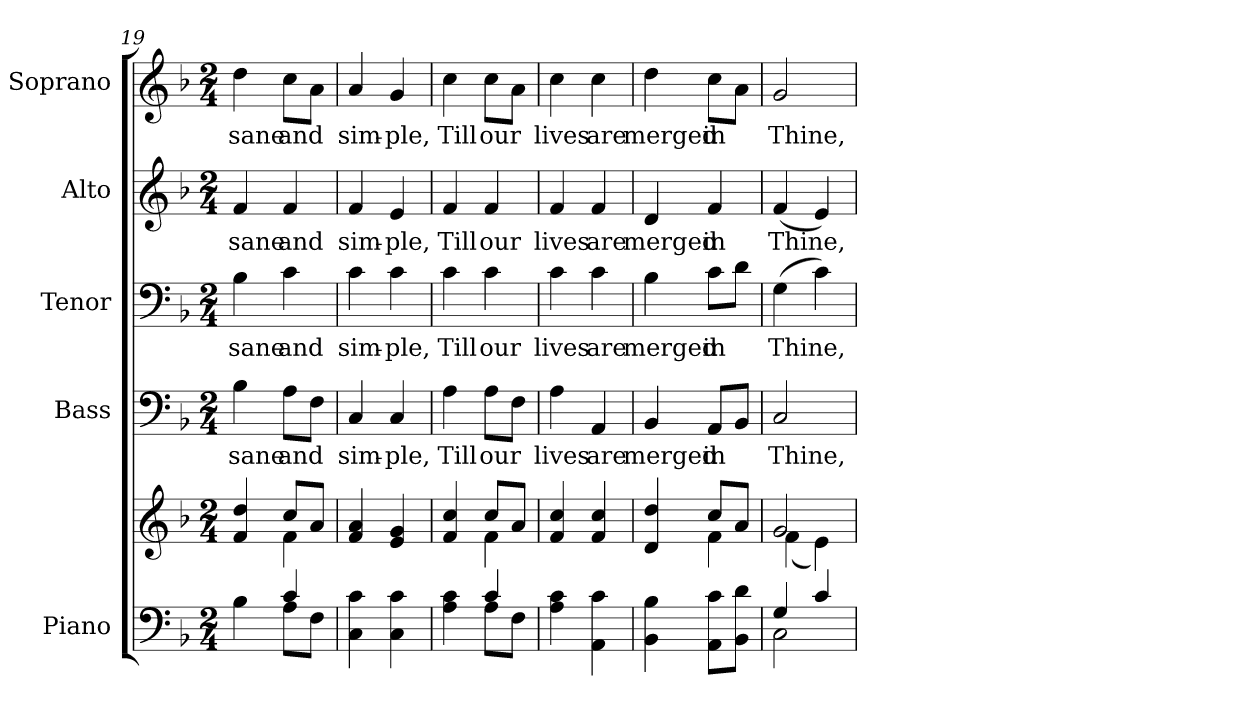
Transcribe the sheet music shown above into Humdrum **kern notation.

**kern	**kern	**kern	**text	**kern	**text	**kern	**text	**kern	**text
*part5	*part5	*part4	*part4	*part3	*part3	*part2	*part2	*part1	*part1
*staff6	*staff5	*staff4	*staff4	*staff3	*staff3	*staff2	*staff2	*staff1	*staff1
*I"Piano	*	*I"Bass	*	*I"Tenor	*	*I"Alto	*	*I"Soprano	*
*I'Pno.	*	*I'B.	*	*I'T.	*	*I'A.	*	*I'S.	*
*clefF4	*clefG2	*clefF4	*	*clefF4	*	*clefG2	*	*clefG2	*
*k[b-]	*k[b-]	*k[b-]	*	*k[b-]	*	*k[b-]	*	*k[b-]	*
*F:	*F:	*F:	*	*F:	*	*F:	*	*F:	*
*M2/4	*M2/4	*M2/4	*	*M2/4	*	*M2/4	*	*M2/4	*
=19	=19	=19	=19	=19	=19	=19	=19	=19	=19
*^	*^	*	*	*	*	*	*	*	*
!	!	!	!	!	!LO:LY:b:color=#000000	!	!	!	!	!	!
!	!	!	!	!	!	!	!LO:LY:b:color=#000000	!	!	!	!
!	!	!	!	!	!	!	!	!	!LO:LY:b:color=#000000	!	!
!	!	!	!	!	!	!	!	!	!	!	!LO:LY:b:color=#000000
4B-i\	4ryy	4fi/ 4ddi	4ryy	4B-i\	sane	4B-i\	sane	4fi/	sane	4ddi\	sane
!	!	!	!	!	!LO:LY:b:color=#000000	!	!	!	!	!	!
!	!	!	!	!	!	!	!LO:LY:b:color=#000000	!	!	!	!
!	!	!	!	!	!	!	!	!	!LO:LY:b:color=#000000	!	!
!	!	!	!	!	!	!	!	!	!	!	!LO:LY:b:color=#000000
4ci/	8Ai\L	8cci/L	4fi\	8Ai\L	and	4ci\	and	4fi/	and	8cci\L	and
.	8Fi\J	8ai/J	.	8Fi\J	.	.	.	.	.	8ai\J	.
*v	*v	*	*	*	*	*	*	*	*	*	*
*	*v	*v	*	*	*	*	*	*	*	*
=20	=20	=20	=20	=20	=20	=20	=20	=20	=20
*^	*	*	*	*	*	*	*	*	*
!	!	!	!	!LO:LY:b:color=#000000	!	!	!	!	!	!
*v	*v	*	*	*	*	*	*	*	*	*
*^	*	*	*	*	*	*	*	*	*
!	!	!	!	!	!	!LO:LY:b:color=#000000	!	!	!	!
*v	*v	*	*	*	*	*	*	*	*	*
*^	*	*	*	*	*	*	*	*	*
!	!	!	!	!	!	!	!	!LO:LY:b:color=#000000	!	!
*v	*v	*	*	*	*	*	*	*	*	*
*^	*	*	*	*	*	*	*	*	*
!	!	!	!	!	!	!	!	!	!	!LO:LY:b:color=#000000
*v	*v	*	*	*	*	*	*	*	*	*
4Ci\ 4ci	4fi/ 4ai	4Ci/	sim-	4ci\	sim-	4fi/	sim-	4ai/	sim-
!	!	!	!LO:LY:b:color=#000000	!	!	!	!	!	!
!	!	!	!	!	!LO:LY:b:color=#000000	!	!	!	!
!	!	!	!	!	!	!	!LO:LY:b:color=#000000	!	!
!	!	!	!	!	!	!	!	!	!LO:LY:b:color=#000000
4Ci\ 4ci	4ei/ 4gi	4Ci/	-ple,	4ci\	-ple,	4ei/	-ple,	4gi/	-ple,
!!LO:PB:g=z
=21	=21	=21	=21	=21	=21	=21	=21	=21	=21
*^	*^	*	*	*	*	*	*	*	*
!	!	!	!	!	!LO:LY:b:color=#000000	!	!	!	!	!	!
!	!	!	!	!	!	!	!LO:LY:b:color=#000000	!	!	!	!
!	!	!	!	!	!	!	!	!	!LO:LY:b:color=#000000	!	!
!	!	!	!	!	!	!	!	!	!	!	!LO:LY:b:color=#000000
4Ai\ 4ci	4ryy	4fi/ 4cci	4ryy	4Ai\	Till	4ci\	Till	4fi/	Till	4cci\	Till
!	!	!	!	!	!LO:LY:b:color=#000000	!	!	!	!	!	!
!	!	!	!	!	!	!	!LO:LY:b:color=#000000	!	!	!	!
!	!	!	!	!	!	!	!	!	!LO:LY:b:color=#000000	!	!
!	!	!	!	!	!	!	!	!	!	!	!LO:LY:b:color=#000000
4ci/	8Ai\L	8cci/L	4fi\	8Ai\L	our	4ci\	our	4fi/	our	8cci\L	our
.	8Fi\J	8ai/J	.	8Fi\J	.	.	.	.	.	8ai\J	.
*v	*v	*	*	*	*	*	*	*	*	*	*
*	*v	*v	*	*	*	*	*	*	*	*
=22	=22	=22	=22	=22	=22	=22	=22	=22	=22
*^	*	*	*	*	*	*	*	*	*
!	!	!	!	!LO:LY:b:color=#000000	!	!	!	!	!	!
*v	*v	*	*	*	*	*	*	*	*	*
*^	*	*	*	*	*	*	*	*	*
!	!	!	!	!	!	!LO:LY:b:color=#000000	!	!	!	!
*v	*v	*	*	*	*	*	*	*	*	*
*^	*	*	*	*	*	*	*	*	*
!	!	!	!	!	!	!	!	!LO:LY:b:color=#000000	!	!
*v	*v	*	*	*	*	*	*	*	*	*
*^	*	*	*	*	*	*	*	*	*
!	!	!	!	!	!	!	!	!	!	!LO:LY:b:color=#000000
*v	*v	*	*	*	*	*	*	*	*	*
4Ai\ 4ci	4fi/ 4cci	4Ai\	lives	4ci\	lives	4fi/	lives	4cci\	lives
!	!	!	!LO:LY:b:color=#000000	!	!	!	!	!	!
!	!	!	!	!	!LO:LY:b:color=#000000	!	!	!	!
!	!	!	!	!	!	!	!LO:LY:b:color=#000000	!	!
!	!	!	!	!	!	!	!	!	!LO:LY:b:color=#000000
4AAi\ 4ci	4fi/ 4cci	4AAi/	are	4ci\	are	4fi/	are	4cci\	are
=23	=23	=23	=23	=23	=23	=23	=23	=23	=23
*	*^	*	*	*	*	*	*	*	*
!	!	!	!	!LO:LY:b:color=#000000	!	!	!	!	!	!
!	!	!	!	!	!	!LO:LY:b:color=#000000	!	!	!	!
!	!	!	!	!	!	!	!	!LO:LY:b:color=#000000	!	!
!	!	!	!	!	!	!	!	!	!	!LO:LY:b:color=#000000
4BB-i\ 4B-i	4di/ 4ddi	4ryy	4BB-i/	merged	4B-i\	merged	4di/	merged	4ddi\	merged
!	!	!	!	!LO:LY:b:color=#000000	!	!	!	!	!	!
!	!	!	!	!	!	!LO:LY:b:color=#000000	!	!	!	!
!	!	!	!	!	!	!	!	!LO:LY:b:color=#000000	!	!
!	!	!	!	!	!	!	!	!	!	!LO:LY:b:color=#000000
8AAi\ 8ciL	8cci/L	4fi\	8AAi/L	in	8ci\L	in	4fi/	in	8cci\L	in
8BB-i\ 8diJ	8ai/J	.	8BB-i/J	.	8di\J	.	.	.	8ai\J	.
=24	=24	=24	=24	=24	=24	=24	=24	=24	=24	=24
*^	*	*	*	*	*	*	*	*	*	*
!	!	!	!	!	!LO:LY:b:color=#000000	!	!	!	!	!	!
!	!	!	!	!	!	!	!LO:LY:b:color=#000000	!	!	!	!
!	!	!	!	!	!	!	!	!	!LO:LY:b:color=#000000	!	!
!	!	!	!	!	!	!	!	!	!	!	!LO:LY:b:color=#000000
4Gi/	2Ci\	2gi/	(4fi\	2Ci/	Thine,	(4Gi\	Thine,	(4fi/	Thine,	2gi/	Thine,
4ci/	.	.	4ei\)	.	.	4ci\)	.	4ei/)	.	.	.
*v	*v	*	*	*	*	*	*	*	*	*	*
*	*v	*v	*	*	*	*	*	*	*	*
=	=	=	=	=	=	=	=	=	=
*-	*-	*-	*-	*-	*-	*-	*-	*-	*-
